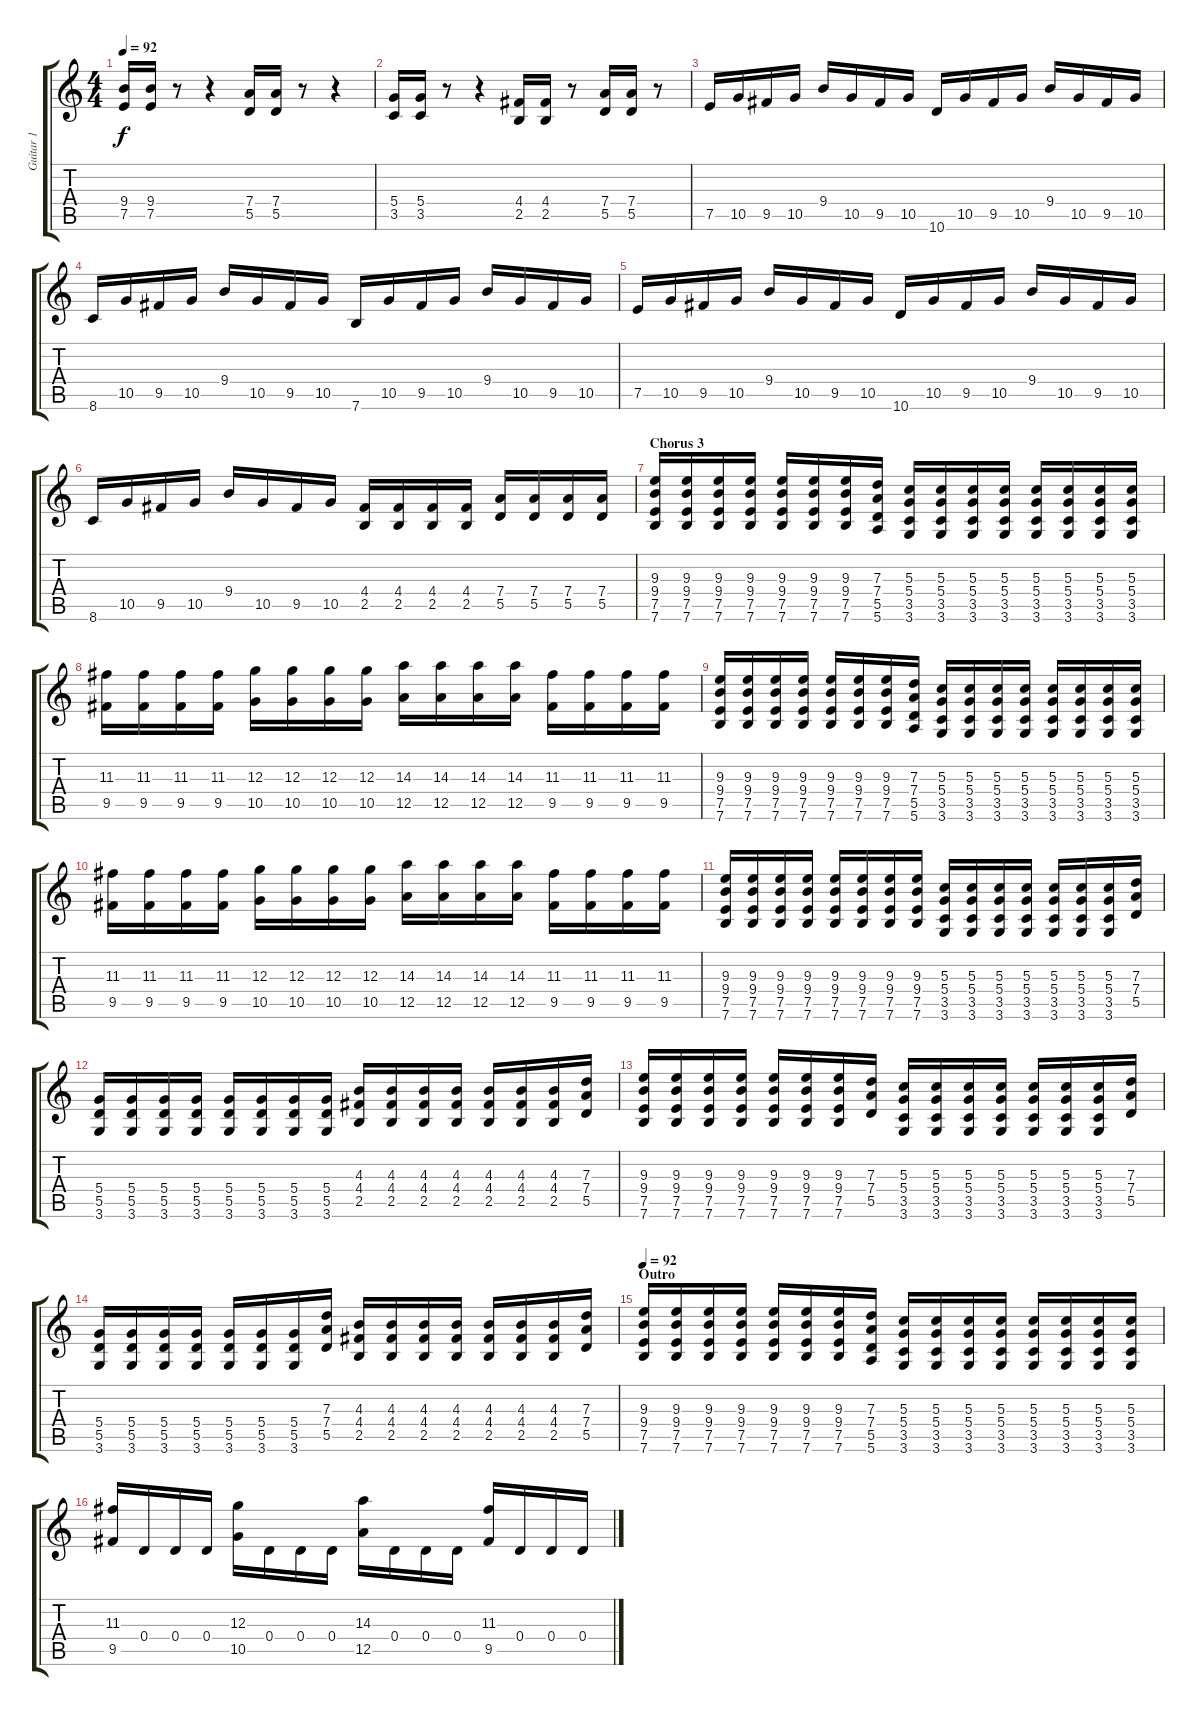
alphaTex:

\track ("Guitar 1" "Guitar 1") {instrument overdrivenguitar}
\staff {score tabs}
\tuning (E4 B3 G3 D3 A2 E2) {hide}
\ts (4 4)
\tempo 92
\clef g2
\ks c
(9.4 7.5).16{dy f} (9.4 7.5).16 r.8 r.4 (7.4 5.5).16 (7.4 5.5).16 r.8 r.4 |
(5.4 3.5).16 (5.4 3.5).16 r.8 r.4 (4.4 2.5).16 (4.4 2.5).16 r.8 (7.4 5.5).16 (7.4 5.5).16 r.8 |
7.5.16{instrument distortionguitar} 10.5.16 9.5.16 10.5.16 9.4.16 10.5.16 9.5.16 10.5.16 10.6.16 10.5.16 9.5.16 10.5.16 9.4.16 10.5.16 9.5.16 10.5.16 |
8.6.16 10.5.16 9.5.16 10.5.16 9.4.16 10.5.16 9.5.16 10.5.16 7.6.16 10.5.16 9.5.16 10.5.16 9.4.16 10.5.16 9.5.16 10.5.16 |
7.5.16 10.5.16 9.5.16 10.5.16 9.4.16 10.5.16 9.5.16 10.5.16 10.6.16 10.5.16 9.5.16 10.5.16 9.4.16 10.5.16 9.5.16 10.5.16 |
8.6.16 10.5.16 9.5.16 10.5.16 9.4.16 10.5.16{instrument overdrivenguitar} 9.5.16 10.5.16 (4.4 2.5).16 (4.4 2.5).16 (4.4 2.5).16 (4.4 2.5).16 (7.4 5.5).16 (7.4 5.5).16 (7.4 5.5).16 (7.4 5.5).16 |
\section ("" "Chorus 3")
(9.3 9.4 7.5 7.6).16 (9.3 9.4 7.5 7.6).16 (9.3 9.4 7.5 7.6).16 (9.3 9.4 7.5 7.6).16 (9.3 9.4 7.5 7.6).16 (9.3 9.4 7.5 7.6).16 (9.3 9.4 7.5 7.6).16 (7.3 7.4 5.5 5.6).16 (5.3 5.4 3.5 3.6).16 (5.3 5.4 3.5 3.6).16 (5.3 5.4 3.5 3.6).16 (5.3 5.4 3.5 3.6).16 (5.3 5.4 3.5 3.6).16 (5.3 5.4 3.5 3.6).16 (5.3 5.4 3.5 3.6).16 (5.3 5.4 3.5 3.6).16 |
(11.3 9.5).16 (11.3 9.5).16 (11.3 9.5).16 (11.3 9.5).16 (12.3 10.5).16 (12.3 10.5).16 (12.3 10.5).16 (12.3 10.5).16 (14.3 12.5).16 (14.3 12.5).16 (14.3 12.5).16 (14.3 12.5).16 (11.3 9.5).16 (11.3 9.5).16 (11.3 9.5).16 (11.3 9.5).16 |
(9.3 9.4 7.5 7.6).16 (9.3 9.4 7.5 7.6).16 (9.3 9.4 7.5 7.6).16 (9.3 9.4 7.5 7.6).16 (9.3 9.4 7.5 7.6).16 (9.3 9.4 7.5 7.6).16 (9.3 9.4 7.5 7.6).16 (7.3 7.4 5.5 5.6).16 (5.3 5.4 3.5 3.6).16 (5.3 5.4 3.5 3.6).16 (5.3 5.4 3.5 3.6).16 (5.3 5.4 3.5 3.6).16 (5.3 5.4 3.5 3.6).16 (5.3 5.4 3.5 3.6).16 (5.3 5.4 3.5 3.6).16 (5.3 5.4 3.5 3.6).16 |
(11.3 9.5).16 (11.3 9.5).16 (11.3 9.5).16 (11.3 9.5).16 (12.3 10.5).16 (12.3 10.5).16 (12.3 10.5).16 (12.3 10.5).16 (14.3 12.5).16 (14.3 12.5).16 (14.3 12.5).16 (14.3 12.5).16 (11.3 9.5).16 (11.3 9.5).16 (11.3 9.5).16 (11.3 9.5).16 |
(9.3 9.4 7.5 7.6).16 (9.3 9.4 7.5 7.6).16 (9.3 9.4 7.5 7.6).16 (9.3 9.4 7.5 7.6).16 (9.3 9.4 7.5 7.6).16 (9.3 9.4 7.5 7.6).16 (9.3 9.4 7.5 7.6).16 (9.3 9.4 7.5 7.6).16 (5.3 5.4 3.5 3.6).16 (5.3 5.4 3.5 3.6).16 (5.3 5.4 3.5 3.6).16 (5.3 5.4 3.5 3.6).16 (5.3 5.4 3.5 3.6).16 (5.3 5.4 3.5 3.6).16 (5.3 5.4 3.5 3.6).16 (7.3 7.4 5.5).16 |
(5.4 5.5 3.6).16 (5.4 5.5 3.6).16 (5.4 5.5 3.6).16 (5.4 5.5 3.6).16 (5.4 5.5 3.6).16 (5.4 5.5 3.6).16 (5.4 5.5 3.6).16 (5.4 5.5 3.6).16 (4.3 4.4 2.5).16 (4.3 4.4 2.5).16 (4.3 4.4 2.5).16 (4.3 4.4 2.5).16 (4.3 4.4 2.5).16 (4.3 4.4 2.5).16 (4.3 4.4 2.5).16 (7.3 7.4 5.5).16 |
(9.3 9.4 7.5 7.6).16 (9.3 9.4 7.5 7.6).16 (9.3 9.4 7.5 7.6).16 (9.3 9.4 7.5 7.6).16 (9.3 9.4 7.5 7.6).16 (9.3 9.4 7.5 7.6).16 (9.3 9.4 7.5 7.6).16 (7.3 7.4 5.5).16 (5.3 5.4 3.5 3.6).16 (5.3 5.4 3.5 3.6).16 (5.3 5.4 3.5 3.6).16 (5.3 5.4 3.5 3.6).16 (5.3 5.4 3.5 3.6).16 (5.3 5.4 3.5 3.6).16 (5.3 5.4 3.5 3.6).16 (7.3 7.4 5.5).16 |
(5.4 5.5 3.6).16 (5.4 5.5 3.6).16 (5.4 5.5 3.6).16 (5.4 5.5 3.6).16 (5.4 5.5 3.6).16 (5.4 5.5 3.6).16 (5.4 5.5 3.6).16 (7.3 7.4 5.5).16 (4.3 4.4 2.5).16 (4.3 4.4 2.5).16 (4.3 4.4 2.5).16 (4.3 4.4 2.5).16 (4.3 4.4 2.5).16 (4.3 4.4 2.5).16 (4.3 4.4 2.5).16 (7.3 7.4 5.5).16 |
\section ("" "Outro")
\tempo 92
(9.3 9.4 7.5 7.6).16 (9.3 9.4 7.5 7.6).16 (9.3 9.4 7.5 7.6).16 (9.3 9.4 7.5 7.6).16 (9.3 9.4 7.5 7.6).16 (9.3 9.4 7.5 7.6).16 (9.3 9.4 7.5 7.6).16 (7.3 7.4 5.5 5.6).16 (5.3 5.4 3.5 3.6).16 (5.3 5.4 3.5 3.6).16 (5.3 5.4 3.5 3.6).16 (5.3 5.4 3.5 3.6).16 (5.3 5.4 3.5 3.6).16 (5.3 5.4 3.5 3.6).16 (5.3 5.4 3.5 3.6).16 (5.3 5.4 3.5 3.6).16 |
(11.3 9.5).16 0.4.16 0.4.16 0.4.16 (12.3 10.5).16 0.4.16 0.4.16 0.4.16 (14.3 12.5).16 0.4.16 0.4.16 0.4.16 (11.3 9.5).16 0.4.16 0.4.16 0.4.16
